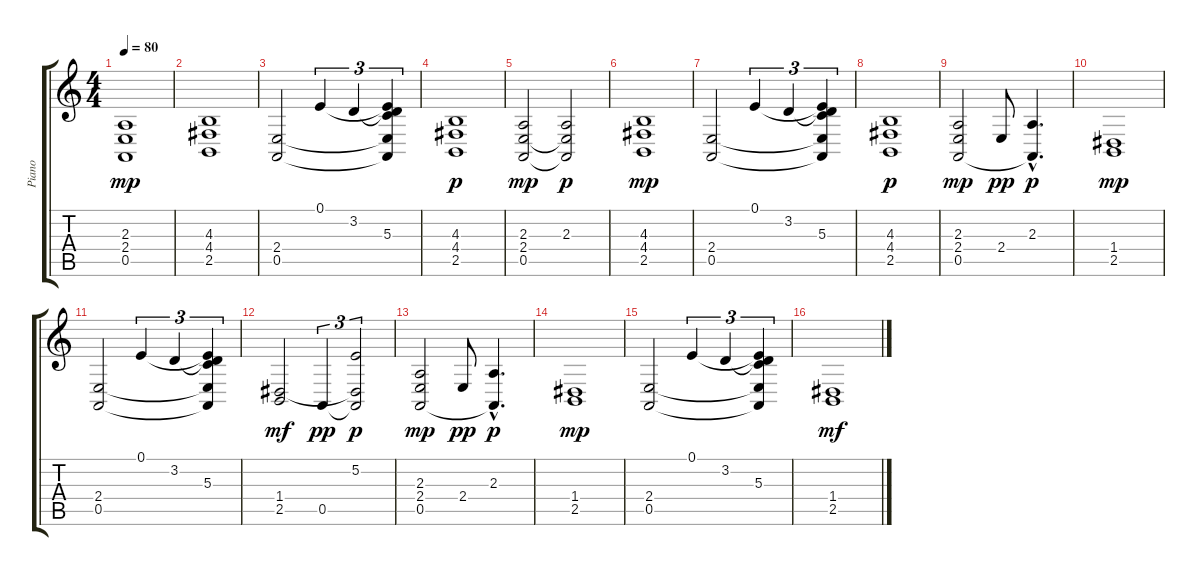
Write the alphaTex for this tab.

\track ("Piano" "Piano") {instrument acousticgrandpiano}
\staff {score tabs}
\tuning (E4 B3 G3 D3 A2 E2) {hide}
\ts (4 4)
\tempo 80
\clef g2
\ks c
(2.3 2.4 0.5).1{dy mp instrument acousticgrandpiano} |
(4.3 4.4 2.5).1 |
(2.4 0.5).2 0.1.4{tu (3 2)} 3.2.4{tu (3 2)} (0.1{t} 3.2{t} 5.3 2.4{t} 0.5{t}).4{tu (3 2)} |
(4.3 4.4 2.5).1{dy p} |
(2.3 2.4 0.5).2{dy mp} (2.3 2.4{t} 0.5{t}).2{dy p} |
(4.3 4.4 2.5).1{dy mp} |
(2.4 0.5).2 0.1.4{tu (3 2)} 3.2.4{tu (3 2)} (0.1{t} 3.2{t} 5.3 2.4{t} 0.5{t}).4{tu (3 2)} |
(4.3 4.4 2.5).1{dy p} |
(2.3 2.4 0.5).2{dy mp} 2.4.8{dy pp} (2.3{hac} 0.5{hac t}).4{d dy p} |
(1.4 2.5).1{dy mp} |
(2.4 0.5).2 0.1.4{tu (3 2)} 3.2.4{tu (3 2)} (0.1{t} 3.2{t} 5.3 2.4{t} 0.5{t}).4{tu (3 2)} |
(1.4 2.5).2{dy mf} 0.5.4{tu (3 2) dy pp} (5.2 1.4{t} 0.5{t}).2{tu (3 2) dy p} |
(2.3 2.4 0.5).2{dy mp} 2.4.8{dy pp} (2.3{hac} 0.5{hac t}).4{d dy p} |
(1.4 2.5).1{dy mp} |
(2.4 0.5).2 0.1.4{tu (3 2)} 3.2.4{tu (3 2)} (0.1{t} 3.2{t} 5.3 2.4{t} 0.5{t}).4{tu (3 2)} |
(1.4 2.5).1{dy mf}
